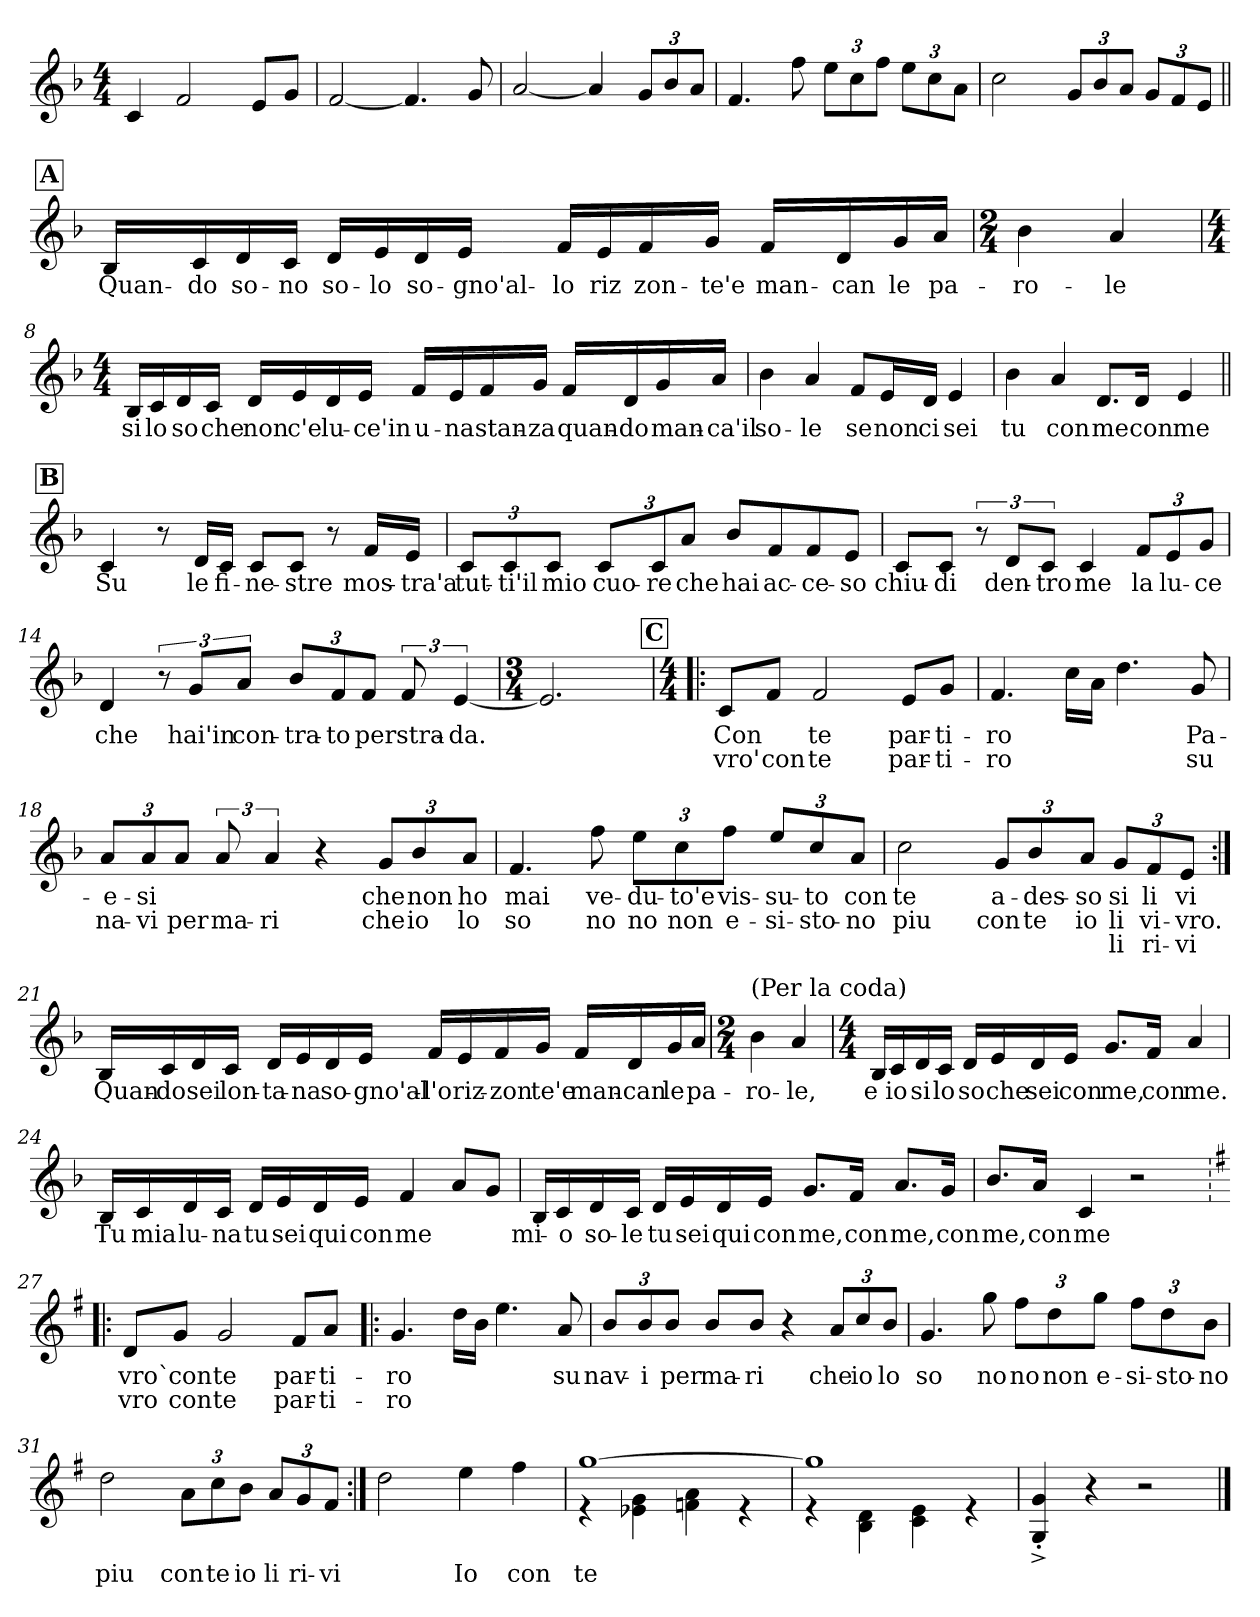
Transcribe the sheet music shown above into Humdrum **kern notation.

**kern	**text	**text	**text
*part1	*part1	*part1	*part1
*staff1	*staff1	*staff1	*staff1
*clefG2	*	*	*
*k[b-]	*	*	*
*F:	*	*	*
*M4/4	*	*	*
=1	=1	=1	=1
4c/	.	.	.
2f/	.	.	.
8e/L	.	.	.
8g/J	.	.	.
=2	=2	=2	=2
[2f/	.	.	.
4.f/]	.	.	.
8g/	.	.	.
=3	=3	=3	=3
[2a/	.	.	.
4a/]	.	.	.
*Xbrackettup	*	*	*
12g/L	.	.	.
12b-/	.	.	.
12a/J	.	.	.
=4	=4	=4	=4
4.f/	.	.	.
8ff\	.	.	.
12ee\L	.	.	.
12cc\	.	.	.
12ff\J	.	.	.
12ee\L	.	.	.
12cc\	.	.	.
12a\J	.	.	.
=5	=5	=5	=5
2cc\	.	.	.
12g/L	.	.	.
12b-/	.	.	.
12a/J	.	.	.
12g/L	.	.	.
12f/	.	.	.
12e/J	.	.	.
!!LO:LB:g=z
!!LO:REH:place=s1:a:fs=11.2:t=A
=6||	=6||	=6||	=6||
!	!LO:LY:b	!	!
16B-/LL	Quan-	.	.
!	!LO:LY:b	!	!
16c/	-do	.	.
!	!LO:LY:b	!	!
16d/	so-	.	.
!	!LO:LY:b	!	!
16c/JJ	-no	.	.
!	!LO:LY:b	!	!
16d/LL	so-	.	.
!	!LO:LY:b	!	!
16e/	-lo	.	.
!	!LO:LY:b	!	!
16d/	so-	.	.
!	!LO:LY:b	!	!
16e/JJ	-gno'al-	.	.
!	!LO:LY:b	!	!
16f/LL	-lo	.	.
!	!LO:LY:b	!	!
16e/	riz	.	.
!	!LO:LY:b	!	!
16f/	zon-	.	.
!	!LO:LY:b	!	!
16g/JJ	-te'e	.	.
!	!LO:LY:b	!	!
16f/LL	man-	.	.
!	!LO:LY:b	!	!
16d/	-can	.	.
!	!LO:LY:b	!	!
16g/	le	.	.
!	!LO:LY:b	!	!
16a/JJ	pa-	.	.
=7	=7	=7	=7
*M2/4	*	*	*
!	!LO:LY:b	!	!
4b-\	-ro-	.	.
!	!LO:LY:b	!	!
4a/	-le	.	.
!!LO:LB:g=z
=8	=8	=8	=8
*M4/4	*	*	*
!	!LO:LY:b	!	!
16B-/LL	si	.	.
!	!LO:LY:b	!	!
16c/	lo	.	.
!	!LO:LY:b	!	!
16d/	so	.	.
!	!LO:LY:b	!	!
16c/JJ	che	.	.
!	!LO:LY:b	!	!
16d/LL	non	.	.
!	!LO:LY:b	!	!
16e/	c'e	.	.
!	!LO:LY:b	!	!
16d/	lu-	.	.
!	!LO:LY:b	!	!
16e/JJ	-ce'in	.	.
!	!LO:LY:b	!	!
16f/LL	u-	.	.
!	!LO:LY:b	!	!
16e/	-na	.	.
!	!LO:LY:b	!	!
16f/	stan-	.	.
!	!LO:LY:b	!	!
16g/JJ	-za	.	.
!	!LO:LY:b	!	!
16f/LL	quan-	.	.
!	!LO:LY:b	!	!
16d/	-do	.	.
!	!LO:LY:b	!	!
16g/	man-	.	.
!	!LO:LY:b	!	!
16a/JJ	-ca'il	.	.
=9	=9	=9	=9
!	!LO:LY:b	!	!
4b-\	so-	.	.
!	!LO:LY:b	!	!
4a/	-le	.	.
!	!LO:LY:b	!	!
8f/L	se	.	.
!	!LO:LY:b	!	!
16e/L	non	.	.
!	!LO:LY:b	!	!
16d/JJ	ci	.	.
!	!LO:LY:b	!	!
4e/	sei	.	.
!!LO:LB:g=z
=10	=10	=10	=10
!	!LO:LY:b	!	!
4b-\	tu	.	.
!	!LO:LY:b	!	!
4a/	con	.	.
!	!LO:LY:b	!	!
8.d/L	me	.	.
!	!LO:LY:b	!	!
16d/Jk	con	.	.
!	!LO:LY:b	!	!
4e/	me	.	.
!!LO:REH:place=s1:a:fs=11.2:t=B
=11||	=11||	=11||	=11||
!	!LO:LY:b	!	!
4c/	Su	.	.
8r	.	.	.
!	!LO:LY:b	!	!
16d/LL	le	.	.
!	!LO:LY:b	!	!
16c/JJ	fi-	.	.
!	!LO:LY:b	!	!
8c/L	-ne-	.	.
!	!LO:LY:b	!	!
8c/J	-stre	.	.
8r	.	.	.
!	!LO:LY:b	!	!
16f/LL	mos-	.	.
!	!LO:LY:b	!	!
16e/JJ	-tra'a	.	.
=12	=12	=12	=12
!	!LO:LY:b	!	!
12c/L	tut-	.	.
!	!LO:LY:b	!	!
12c/	-ti'il	.	.
!	!LO:LY:b	!	!
12c/J	mio	.	.
!	!LO:LY:b	!	!
12c/L	cuo-	.	.
!	!LO:LY:b	!	!
12c/	-re	.	.
!	!LO:LY:b	!	!
12a/J	che	.	.
!	!LO:LY:b	!	!
8b-/L	hai	.	.
!	!LO:LY:b	!	!
8f/	ac-	.	.
!	!LO:LY:b	!	!
8f/	-ce-	.	.
!	!LO:LY:b	!	!
8e/J	-so	.	.
!!LO:LB:g=z
=13	=13	=13	=13
!	!LO:LY:b	!	!
8c/L	chiu-	.	.
!	!LO:LY:b	!	!
8c/J	-di	.	.
*brackettup	*	*	*
12r	.	.	.
!	!LO:LY:b	!	!
12d/L	den-	.	.
!	!LO:LY:b	!	!
12c/J	-tro	.	.
!	!LO:LY:b	!	!
4c/	me	.	.
*Xbrackettup	*	*	*
!	!LO:LY:b	!	!
12f/L	la	.	.
!	!LO:LY:b	!	!
12e/	lu-	.	.
!	!LO:LY:b	!	!
12g/J	-ce	.	.
=14	=14	=14	=14
!	!LO:LY:b	!	!
4d/	che	.	.
*brackettup	*	*	*
12r	.	.	.
!	!LO:LY:b	!	!
12g/L	hai'in	.	.
!	!LO:LY:b	!	!
12a/J	con-	.	.
*Xbrackettup	*	*	*
!	!LO:LY:b	!	!
12b-/L	-tra-	.	.
!	!LO:LY:b	!	!
12f/	-to	.	.
!	!LO:LY:b	!	!
12f/J	per	.	.
*brackettup	*	*	*
!	!LO:LY:b	!	!
12f/	stra-	.	.
!	!LO:LY:b	!	!
[6e/	-da.	.	.
=15	=15	=15	=15
*M3/4	*	*	*
2.e/]	.	.	.
!!LO:LB:g=z
!!LO:REH:place=s1:a:fs=11.2:t=C
=16!|:	=16!|:	=16!|:	=16!|:
*M4/4	*	*	*
!	!LO:LY:b	!LO:LY:b	!
8c/L	Con	vro'	.
!	!	!LO:LY:b	!
8f/J	.	con	.
!	!LO:LY:b	!LO:LY:b	!
2f/	te	te	.
!	!LO:LY:b	!LO:LY:b	!
8e/L	par-	par-	.
!	!LO:LY:b	!LO:LY:b	!
8g/J	-ti-	-ti-	.
=17	=17	=17	=17
!	!LO:LY:b	!LO:LY:b	!
4.f/	-ro	-ro	.
16cc\LL	.	.	.
16a\JJ	.	.	.
4.dd\	.	.	.
!	!LO:LY:b	!LO:LY:b	!
8g/	Pa-	su	.
=18	=18	=18	=18
!	!LO:LY:b	!LO:LY:b	!
12a/L	-e-	na-	.
!	!LO:LY:b	!LO:LY:b	!
12a/	-si	-vi	.
!	!	!LO:LY:b	!
12a/J	.	per	.
!	!	!LO:LY:b	!
12a/	.	ma-	.
!	!	!LO:LY:b	!
6a/	.	-ri	.
4r	.	.	.
*Xbrackettup	*	*	*
!	!LO:LY:b	!LO:LY:b	!
12g/L	che	che	.
!	!LO:LY:b	!LO:LY:b	!
12b-/	non	io	.
!	!LO:LY:b	!LO:LY:b	!
12a/J	ho	lo	.
!!LO:LB:g=z
=19	=19	=19	=19
!	!LO:LY:b	!LO:LY:b	!
4.f/	mai	so	.
!	!LO:LY:b	!LO:LY:b	!
8ff\	ve-	no	.
!	!LO:LY:b	!LO:LY:b	!
12ee\L	-du-	no	.
!	!LO:LY:b	!LO:LY:b	!
12cc\	-to'e	non	.
!	!LO:LY:b	!LO:LY:b	!
12ff\J	vis-	e-	.
!	!LO:LY:b	!LO:LY:b	!
12ee/L	-su-	-si-	.
!	!LO:LY:b	!LO:LY:b	!
12cc/	-to	-sto-	.
!	!LO:LY:b	!LO:LY:b	!
12a/J	con	-no	.
=20	=20	=20	=20
!	!LO:LY:b	!LO:LY:b	!
2cc\	te	piu	.
!	!LO:LY:b	!LO:LY:b	!
12g/L	a-	con	.
!	!LO:LY:b	!LO:LY:b	!
12b-/	-des-	te	.
!	!LO:LY:b	!LO:LY:b	!
12a/J	-so	io	.
!	!LO:LY:b	!LO:LY:b	!LO:LY:b
12g/L	si	li	li
!	!LO:LY:b	!LO:LY:b	!LO:LY:b
12f/	li	vi-	ri-
!	!LO:LY:b	!LO:LY:b	!LO:LY:b
12e/J	vi	-vro.	-vi
!!LO:LB:g=z
=21:|!	=21:|!	=21:|!	=21:|!
!	!LO:LY:b	!	!
16B-/LL	Quan-	.	.
!	!LO:LY:b	!	!
16c/	-do	.	.
!	!LO:LY:b	!	!
16d/	sei	.	.
!	!LO:LY:b	!	!
16c/JJ	lon-	.	.
!	!LO:LY:b	!	!
16d/LL	-ta-	.	.
!	!LO:LY:b	!	!
16e/	-na	.	.
!	!LO:LY:b	!	!
16d/	so-	.	.
!	!LO:LY:b	!	!
16e/JJ	-gno'al-	.	.
!	!LO:LY:b	!	!
16f/LL	-l'o	.	.
!	!LO:LY:b	!	!
16e/	riz-	.	.
!	!LO:LY:b	!	!
16f/	-zon	.	.
!	!LO:LY:b	!	!
16g/JJ	te'e	.	.
!	!LO:LY:b	!	!
16f/LL	man-	.	.
!	!LO:LY:b	!	!
16d/	-can	.	.
!	!LO:LY:b	!	!
16g/	le	.	.
!	!LO:LY:b	!	!
16a/JJ	pa-	.	.
=22	=22	=22	=22
*M2/4	*	*	*
!LO:TX:a:t=(Per la coda)	!	!	!
!	!LO:LY:b	!	!
4b-\	-ro-	.	.
!	!LO:LY:b	!	!
4a/	-le,	.	.
!!LO:LB:g=z
=23	=23	=23	=23
*M4/4	*	*	*
!	!LO:LY:b	!	!
16B-/LL	e	.	.
!	!LO:LY:b	!	!
16c/	io	.	.
!	!LO:LY:b	!	!
16d/	si	.	.
!	!LO:LY:b	!	!
16c/JJ	lo	.	.
!	!LO:LY:b	!	!
16d/LL	so	.	.
!	!LO:LY:b	!	!
16e/	che	.	.
!	!LO:LY:b	!	!
16d/	sei	.	.
!	!LO:LY:b	!	!
16e/JJ	con	.	.
!	!LO:LY:b	!	!
8.g/L	me,	.	.
!	!LO:LY:b	!	!
16f/Jk	con	.	.
!	!LO:LY:b	!	!
4a/	me.	.	.
=24	=24	=24	=24
!	!LO:LY:b	!	!
16B-/LL	Tu	.	.
!	!LO:LY:b	!	!
16c/	mia	.	.
!	!LO:LY:b	!	!
16d/	lu-	.	.
!	!LO:LY:b	!	!
16c/JJ	-na	.	.
!	!LO:LY:b	!	!
16d/LL	tu	.	.
!	!LO:LY:b	!	!
16e/	sei	.	.
!	!LO:LY:b	!	!
16d/	qui	.	.
!	!LO:LY:b	!	!
16e/JJ	con	.	.
!	!LO:LY:b	!	!
4f/	me	.	.
8a/L	.	.	.
8g/J	.	.	.
!!LO:LB:g=z
=25	=25	=25	=25
!	!LO:LY:b	!	!
16B-/LL	mi-	.	.
!	!LO:LY:b	!	!
16c/	-o	.	.
!	!LO:LY:b	!	!
16d/	so-	.	.
!	!LO:LY:b	!	!
16c/JJ	-le	.	.
!	!LO:LY:b	!	!
16d/LL	tu	.	.
!	!LO:LY:b	!	!
16e/	sei	.	.
!	!LO:LY:b	!	!
16d/	qui	.	.
!	!LO:LY:b	!	!
16e/JJ	con	.	.
!	!LO:LY:b	!	!
8.g/L	me,	.	.
!	!LO:LY:b	!	!
16f/Jk	con	.	.
!	!LO:LY:b	!	!
8.a/L	me,	.	.
!	!LO:LY:b	!	!
16g/Jk	con	.	.
=26	=26	=26	=26
!	!LO:LY:b	!	!
8.b-/L	me,	.	.
!	!LO:LY:b	!	!
16a/Jk	con	.	.
!	!LO:LY:b	!	!
4c/	me	.	.
2r	.	.	.
!!LO:LB:g=z
=27|!:	=27|!:	=27|!:	=27|!:
*k[f#]	*	*	*
*G:	*	*	*
!	!LO:LY:b	!LO:LY:b	!
8d/L	vro`	vro	.
!	!LO:LY:b	!LO:LY:b	!
8g/J	con	con	.
!	!LO:LY:b	!LO:LY:b	!
2g/	te	te	.
!	!LO:LY:b	!LO:LY:b	!
8f#/L	par-	par-	.
!	!LO:LY:b	!LO:LY:b	!
8a/J	-ti-	-ti-	.
=28	=28	=28	=28
!	!LO:LY:b	!LO:LY:b	!
4.g/	-ro	-ro	.
16dd\LL	.	.	.
16b\JJ	.	.	.
4.ee\	.	.	.
!	!LO:LY:b	!	!
8a/	su	.	.
=29	=29	=29	=29
!	!LO:LY:b	!	!
12b/L	nav-	.	.
!	!LO:LY:b	!	!
12b/	-i	.	.
!	!LO:LY:b	!	!
12b/J	per	.	.
!	!LO:LY:b	!	!
8b/L	ma-	.	.
!	!LO:LY:b	!	!
8b/J	-ri	.	.
4r	.	.	.
!	!LO:LY:b	!	!
12a/L	che	.	.
!	!LO:LY:b	!	!
12cc/	io	.	.
!	!LO:LY:b	!	!
12b/J	lo	.	.
=30	=30	=30	=30
!	!LO:LY:b	!	!
4.g/	so	.	.
!	!LO:LY:b	!	!
8gg\	no	.	.
!	!LO:LY:b	!	!
12ff#\L	no	.	.
!	!LO:LY:b	!	!
12dd\	non	.	.
!	!LO:LY:b	!	!
12gg\J	e-	.	.
!	!LO:LY:b	!	!
12ff#\L	-si-	.	.
!	!LO:LY:b	!	!
12dd\	-sto-	.	.
!	!LO:LY:b	!	!
12b\J	-no	.	.
!!LO:LB:g=z
=31	=31	=31	=31
!	!LO:LY:b	!	!
2dd\	piu	.	.
!	!LO:LY:b	!	!
12a\L	con	.	.
!	!LO:LY:b	!	!
12cc\	te	.	.
!	!LO:LY:b	!	!
12b\J	io	.	.
!	!LO:LY:b	!	!
12a/L	li	.	.
!	!LO:LY:b	!	!
12g/	ri-	.	.
!	!LO:LY:b	!	!
12f#/J	-vi	.	.
=32:|!	=32:|!	=32:|!	=32:|!
2dd\	.	.	.
!	!LO:LY:b	!	!
4ee\	Io	.	.
!	!LO:LY:b	!	!
4ff#\	con	.	.
=33	=33	=33	=33
!	!LO:LY:b	!	!
*^	*	*	*
[>1gg	4rd	te	.	.
.	4e-X\ 4g\	.	.	.
.	4fn\ 4a\	.	.	.
.	4re	.	.	.
=34	=34	=34	=34	=34
1gg]	4re	.	.	.
.	4B\ 4d\	.	.	.
.	4c\ 4e\	.	.	.
.	4rd	.	.	.
*v	*v	*	*	*
=35	=35	=35	=35
4G/^<'< 4g/^<'<	.	.	.
4r	.	.	.
2r	.	.	.
==	==	==	==
*-	*-	*-	*-
